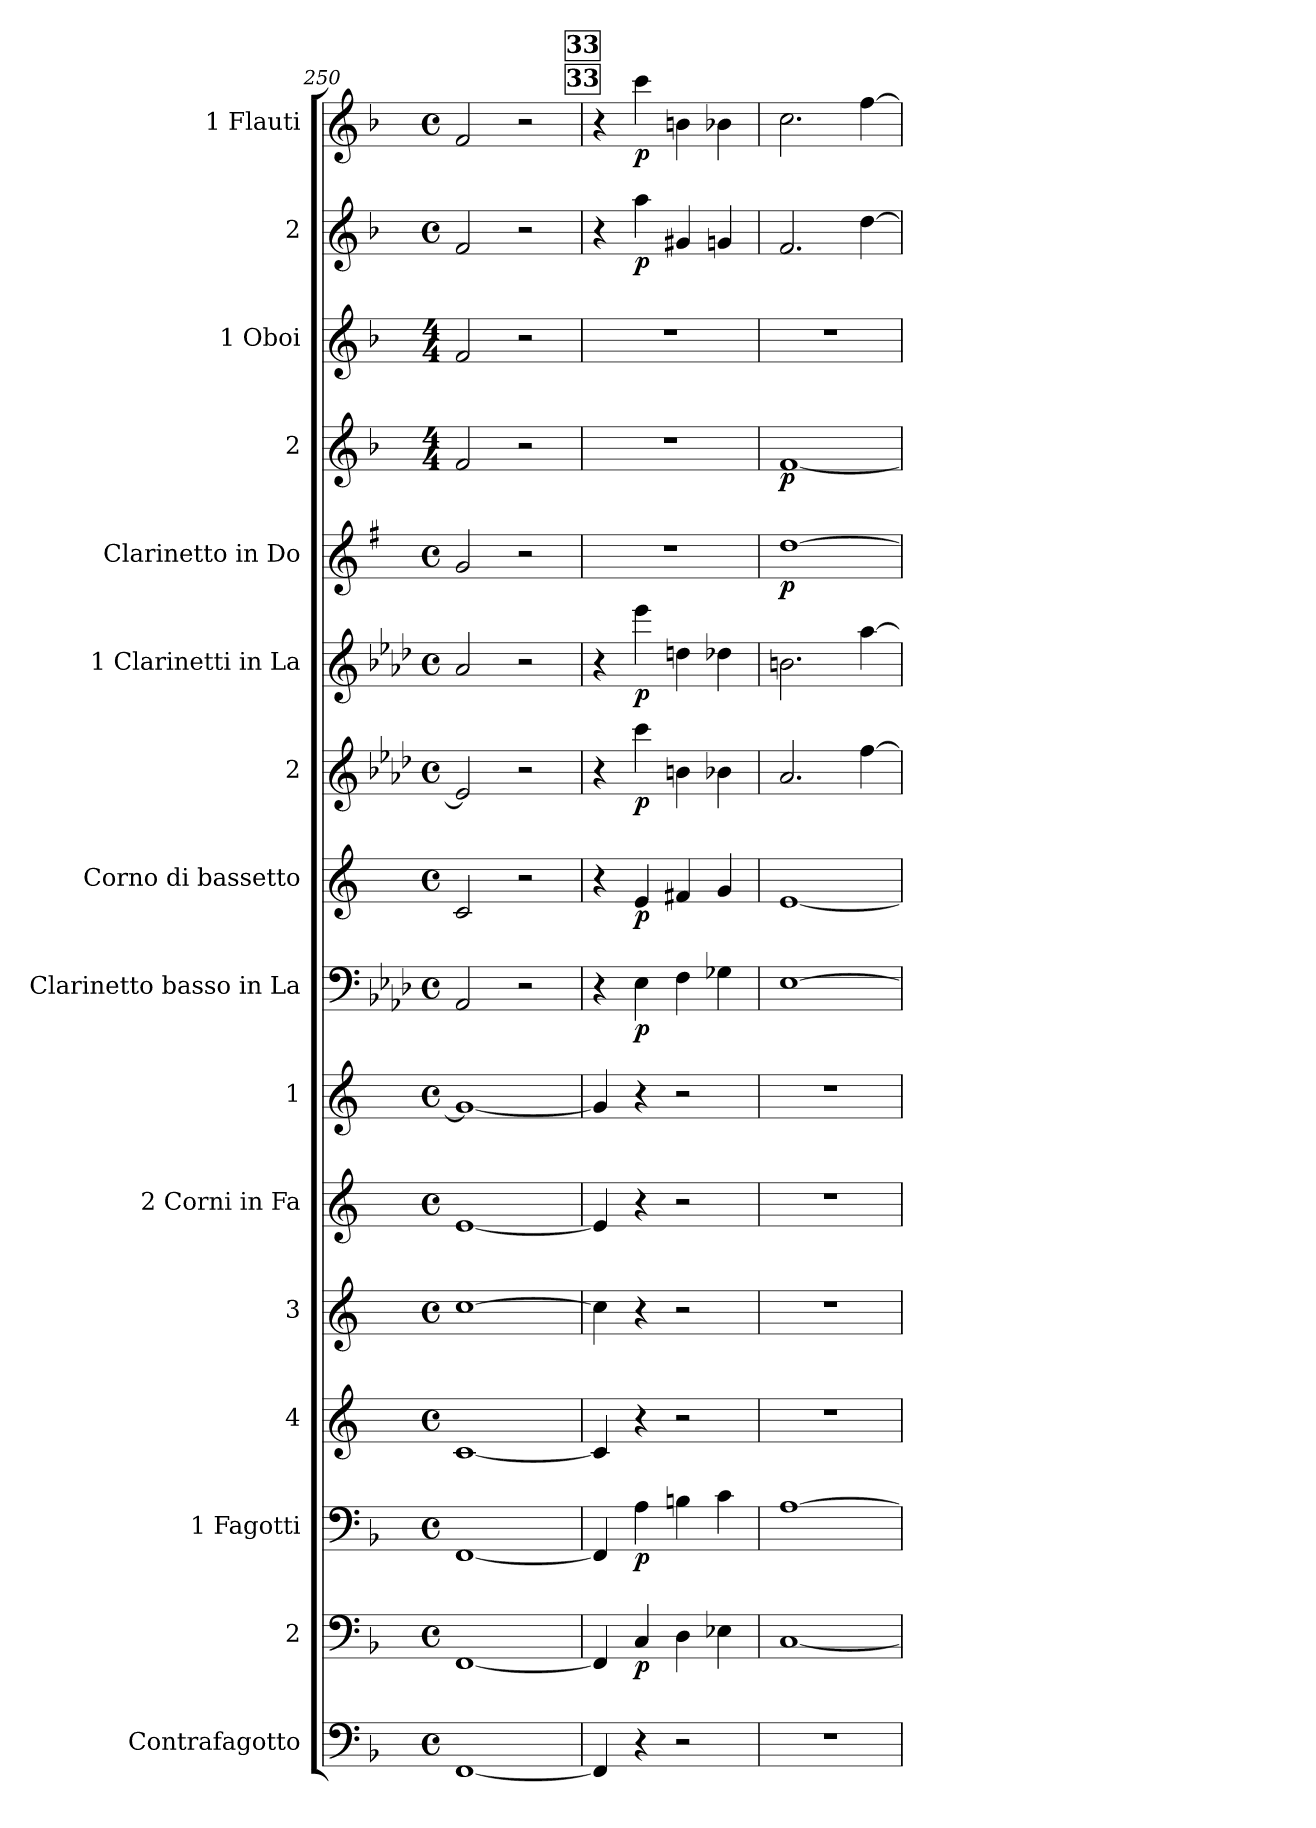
**kern	**kern	**dynam	**kern	**dynam	**kern	**kern	**kern	**kern	**kern	**dynam	**kern	**dynam	**kern	**dynam	**kern	**dynam	**kern	**dynam	**kern	**dynam	**kern	**kern	**dynam	**kern	**dynam
*part16	*part15	*part15	*part14	*part14	*part13	*part12	*part11	*part10	*part9	*part9	*part8	*part8	*part7	*part7	*part6	*part6	*part5	*part5	*part4	*part4	*part3	*part2	*part2	*part1	*part1
*staff16	*staff15	*staff15	*staff14	*staff14	*staff13	*staff12	*staff11	*staff10	*staff9	*staff9	*staff8	*staff8	*staff7	*staff7	*staff6	*staff6	*staff5	*staff5	*staff4	*staff4	*staff3	*staff2	*staff2	*staff1	*staff1
*I"Contrafagotto	*I"2	*	*I"1  Fagotti	*	*I"4	*I"3	*I"2  Corni in Fa	*I"1	*I"Clarinetto basso in La	*	*I"Corno di bassetto	*	*I"2	*	*I"1  Clarinetti in La	*	*I"Clarinetto in Do	*	*I"2	*	*I"1  Oboi	*I"2	*	*I"1  Flauti	*
*I'C.Fg.	*	*	*I'1  Fg.	*	*	*	*I'2  Cor. in Fa	*	*I'Cl. bas. in La	*	*I'Cor. di bast.	*	*	*	*I'1  Cl. in La	*	*I'Cl. in Do	*	*	*	*I'1  Ob.	*	*	*I'1  Fl.	*
*clefF4	*clefF4	*	*clefF4	*	*clefG2	*clefG2	*clefG2	*clefG2	*clefF4	*	*clefG2	*	*clefG2	*	*clefG2	*	*clefG2	*	*clefG2	*	*clefG2	*clefG2	*	*clefG2	*
*ITrd7c12	*	*	*	*	*ITrd4c7	*ITrd4c7	*ITrd4c7	*ITrd4c7	*ITrd2c3	*	*ITrd4c7	*	*ITrd2c3	*	*ITrd2c3	*	*ITrd1c2	*	*	*	*	*	*	*	*
*k[b-]	*k[b-]	*	*k[b-]	*	*k[b-]	*k[b-]	*k[b-]	*k[b-]	*k[b-]	*	*k[b-]	*	*k[b-]	*	*k[b-]	*	*k[b-]	*	*k[b-]	*	*k[b-]	*k[b-]	*	*k[b-]	*
*M4/4	*M4/4	*	*M4/4	*	*M4/4	*M4/4	*M4/4	*M4/4	*M4/4	*	*M4/4	*	*M4/4	*	*M4/4	*	*M4/4	*	*M4/4	*	*M4/4	*M4/4	*	*M4/4	*
*met(c)	*met(c)	*	*met(c)	*	*met(c)	*met(c)	*met(c)	*met(c)	*met(c)	*	*met(c)	*	*met(c)	*	*met(c)	*	*met(c)	*	*	*	*	*met(c)	*	*met(c)	*
=250	=250	=250	=250	=250	=250	=250	=250	=250	=250	=250	=250	=250	=250	=250	=250	=250	=250	=250	=250	=250	=250	=250	=250	=250	=250
[1FFF	[1FF	.	[1FF	.	[1F	[1f	[1A	1c_	2FF/	.	2F/	.	2c/]	.	2f/	.	2f/	.	2f/	.	2f/	2f/	.	2f/	.
.	.	.	.	.	.	.	.	.	2r	.	2r	.	2r	.	2r	.	2r	.	2r	.	2r	2r	.	2r	.
!!LO:PB:g=z
!!LO:REH:place=s1:a:B:cj:fs=14:t=33
!!LO:REH:place=s1:b:B:cj:fs=14:t=33
=251	=251	=251	=251	=251	=251	=251	=251	=251	=251	=251	=251	=251	=251	=251	=251	=251	=251	=251	=251	=251	=251	=251	=251	=251	=251
4FFF/]	4FF/]	.	4FF/]	.	4F/]	4f\]	4A/]	4c/]	4r	.	4r	.	4r	.	4r	.	1r	.	1r	.	1r	4r	.	4r	.
!	!	!LO:DY:b	!	!LO:DY:b	!	!	!	!	!	!LO:DY:b	!	!LO:DY:b	!	!LO:DY:b	!	!LO:DY:b	!	!	!	!	!	!	!LO:DY:b	!	!LO:DY:b
4r	4C/	p	4A\	p	4r	4r	4r	4r	4C\	p	4A/	p	4aa\	p	4ccc\	p	.	.	.	.	.	4aa\	p	4ccc\	p
2r	4D\	.	4Bn\	.	2r	2r	2r	2r	4D\	.	4Bn/	.	4g#X\	.	4bn\	.	.	.	.	.	.	4g#X/	.	4bn\	.
.	4E-X\	.	4c\	.	.	.	.	.	4E-X\	.	4c/	.	4gn\	.	4b-X\	.	.	.	.	.	.	4gn/	.	4b-X\	.
=252	=252	=252	=252	=252	=252	=252	=252	=252	=252	=252	=252	=252	=252	=252	=252	=252	=252	=252	=252	=252	=252	=252	=252	=252	=252
!	!	!	!	!	!	!	!	!	!	!	!	!	!	!	!	!	!	!LO:DY:b	!	!LO:DY:b	!	!	!	!	!
1r	[1C	.	[1A	.	1r	1r	1r	1r	[1C	.	[1A	.	2.f/	.	2.g#X\	.	[1cc	p	[1f	p	1r	2.f/	.	2.cc\	.
.	.	.	.	.	.	.	.	.	.	.	.	.	[4dd\	.	[4ff\	.	.	.	.	.	.	[4dd\	.	[4ff\	.
=	=	=	=	=	=	=	=	=	=	=	=	=	=	=	=	=	=	=	=	=	=	=	=	=	=
*-	*-	*-	*-	*-	*-	*-	*-	*-	*-	*-	*-	*-	*-	*-	*-	*-	*-	*-	*-	*-	*-	*-	*-	*-	*-
